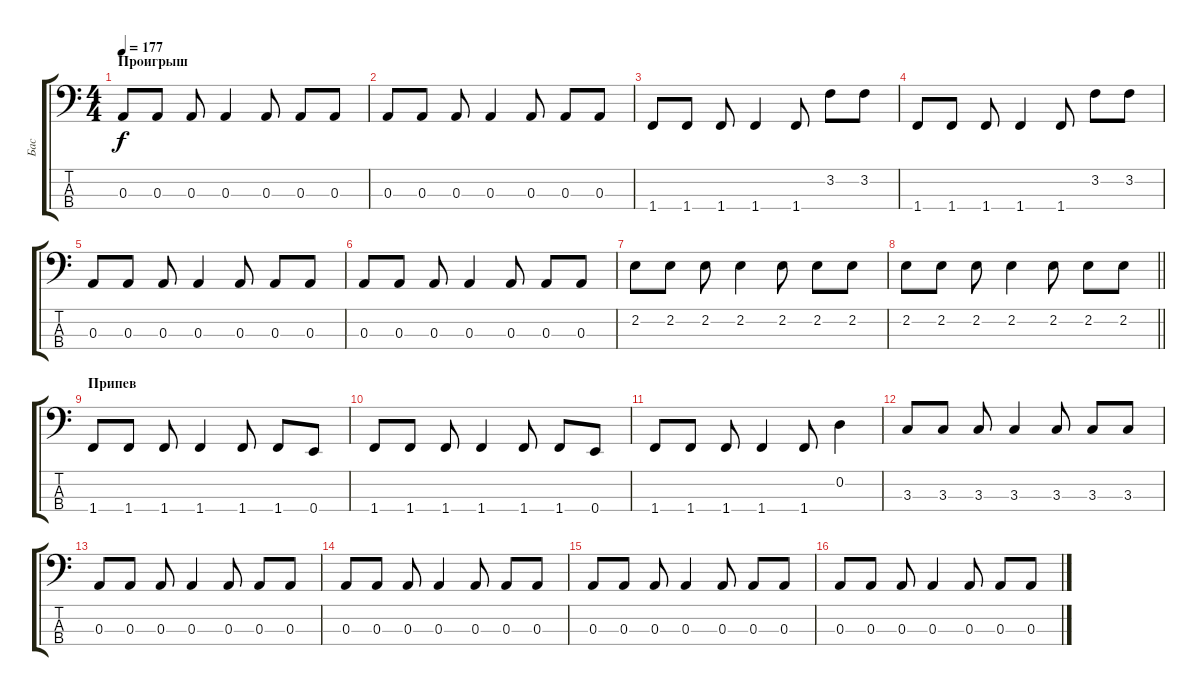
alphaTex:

\track ("Бас " "Бас ") {instrument slapbass2}
\staff {score tabs}
\tuning (G2 D2 A1 E1) {hide}
\ts (4 4)
\section ("" "Проигрыш")
\tempo 177
\clef f4
\ks c
0.3.8{dy f} 0.3.8 0.3.8 0.3.4 0.3.8 0.3.8 0.3.8 |
0.3.8 0.3.8 0.3.8 0.3.4 0.3.8 0.3.8 0.3.8 |
1.4.8 1.4.8 1.4.8 1.4.4 1.4.8 3.2.8 3.2.8 |
1.4.8 1.4.8 1.4.8 1.4.4 1.4.8 3.2.8 3.2.8 |
0.3.8 0.3.8 0.3.8 0.3.4 0.3.8 0.3.8 0.3.8 |
0.3.8 0.3.8 0.3.8 0.3.4 0.3.8 0.3.8 0.3.8 |
2.2.8 2.2.8 2.2.8 2.2.4 2.2.8 2.2.8 2.2.8 |
\barLineRight lightlight
2.2.8 2.2.8 2.2.8 2.2.4 2.2.8 2.2.8 2.2.8 |
\section ("" "Припев")
1.4.8 1.4.8 1.4.8 1.4.4 1.4.8 1.4.8 0.4.8 |
1.4.8 1.4.8 1.4.8 1.4.4 1.4.8 1.4.8 0.4.8 |
1.4.8 1.4.8 1.4.8 1.4.4 1.4.8 0.2.4 |
3.3.8 3.3.8 3.3.8 3.3.4 3.3.8 3.3.8 3.3.8 |
0.3.8 0.3.8 0.3.8 0.3.4 0.3.8 0.3.8 0.3.8 |
0.3.8 0.3.8 0.3.8 0.3.4 0.3.8 0.3.8 0.3.8 |
0.3.8 0.3.8 0.3.8 0.3.4 0.3.8 0.3.8 0.3.8 |
0.3.8 0.3.8 0.3.8 0.3.4 0.3.8 0.3.8 0.3.8
